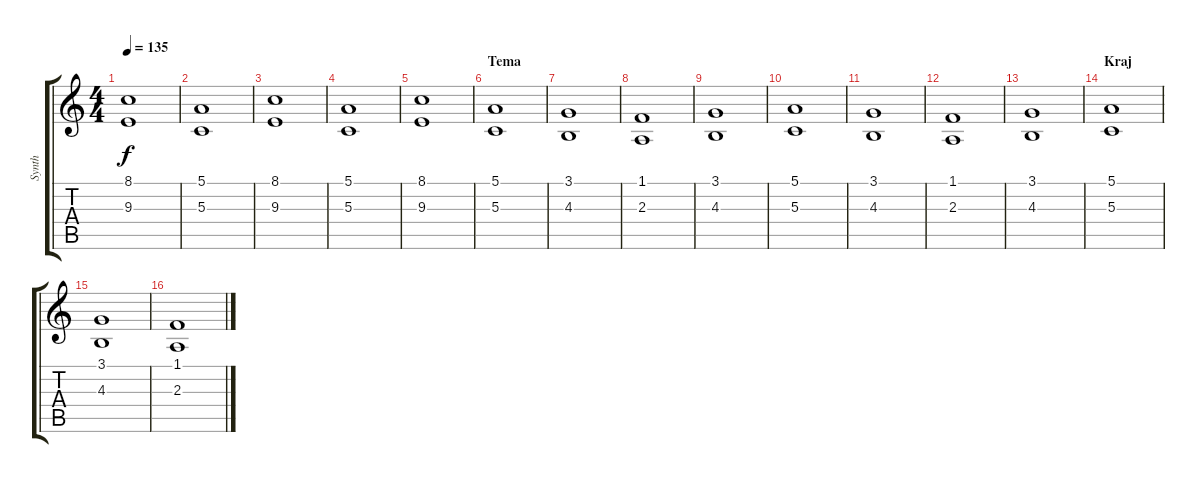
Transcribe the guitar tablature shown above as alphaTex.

\track ("Synth" "Synth") {instrument stringensemble1}
\staff {score tabs}
\tuning (E4 B3 G3 D3 A2 E2) {hide}
\ts (4 4)
\tempo 135
\clef g2
\ks c
(8.1 9.3).1{dy f} |
(5.1 5.3).1 |
(8.1 9.3).1 |
(5.1 5.3).1 |
(8.1 9.3).1 |
\section ("" "Tema")
(5.1 5.3).1 |
(3.1 4.3).1 |
(1.1 2.3).1 |
(3.1 4.3).1 |
(5.1 5.3).1 |
(3.1 4.3).1 |
(1.1 2.3).1 |
(3.1 4.3).1 |
\section ("" "Kraj")
(5.1 5.3).1 |
(3.1 4.3).1 |
(1.1 2.3).1
